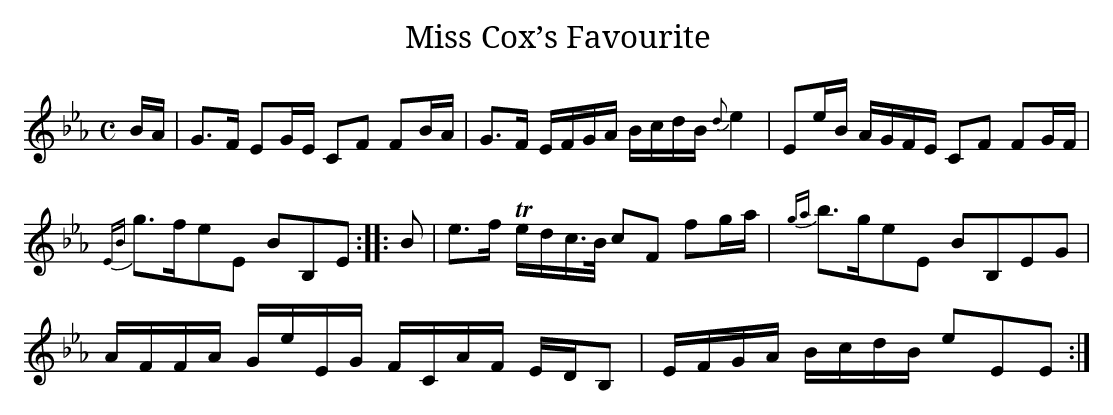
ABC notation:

X:1
T:Miss Cox’s Favourite
M:C
L:1/8
K:Eb
B/A/|G>F EG/E/ CF FB/A/|G>F E/F/G/A/ B/c/d/B/ {d}e2|Ee/B/ A/G/F/E/ CF FG/F/|
{EB}g>feE BB,E:||:B|e>f Te/d/c/>B/ cF fg/a/|{ga}b>geE BB,EG|
A/F/F/A/ G/e/E/G/ F/C/A/F/ E/D/B,|E/F/G/A/ B/c/d/B/ eEE:|]
